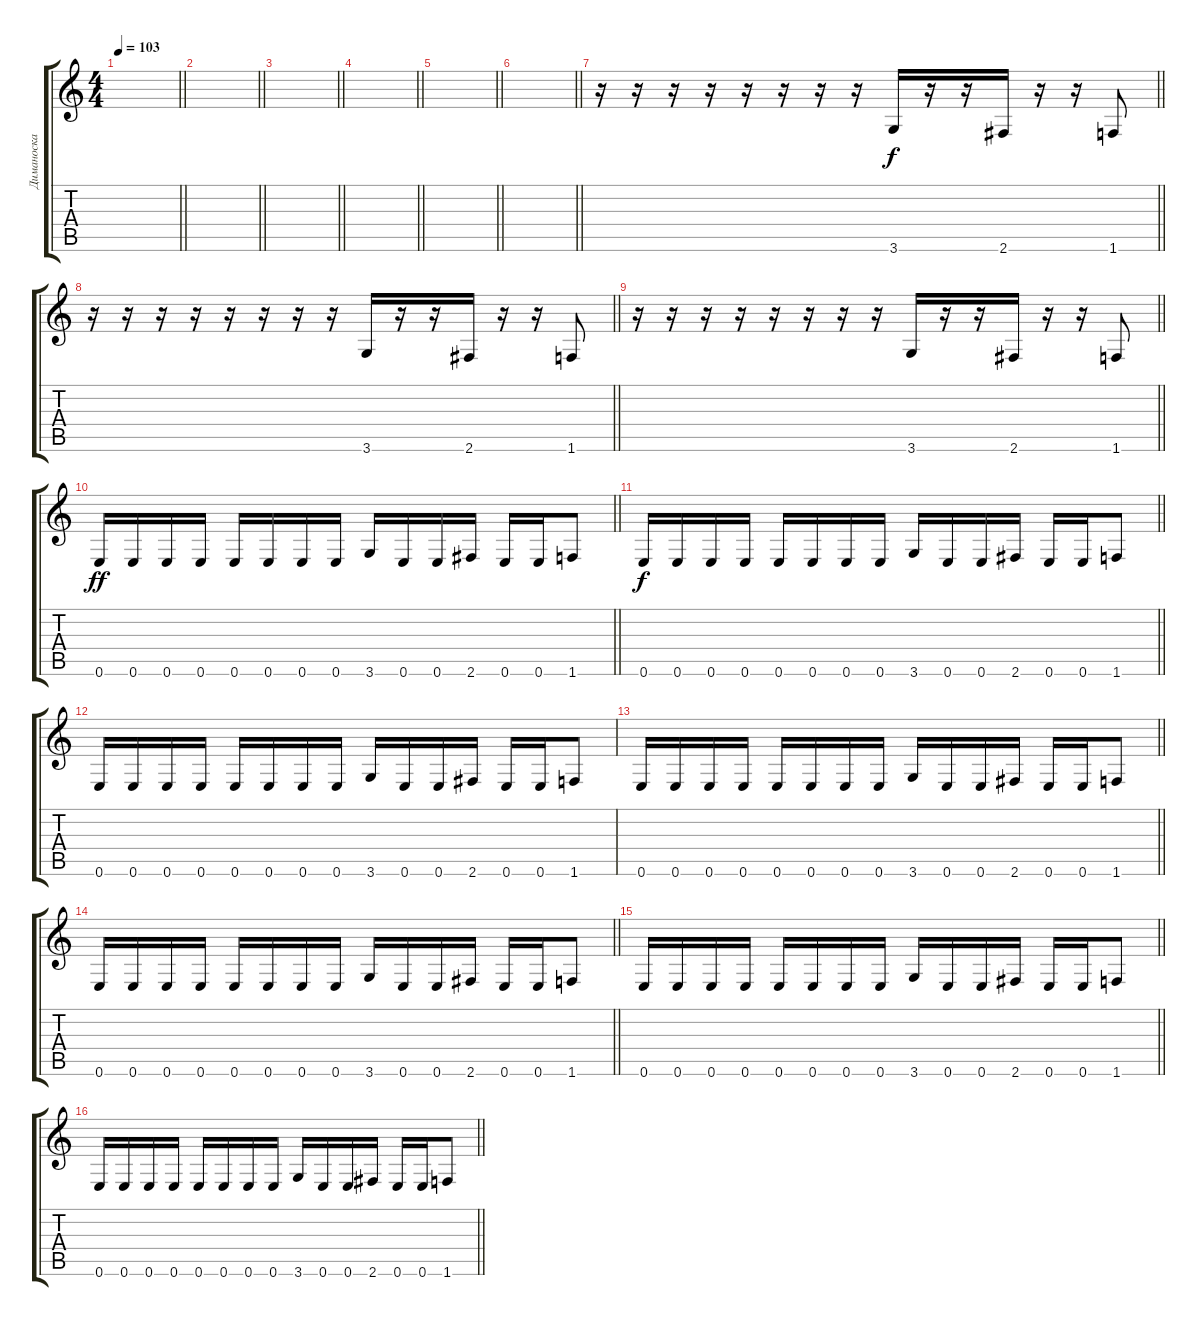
\track ("Диманоска" "Диманоска") {instrument electricbassfinger}
\staff {score tabs}
\tuning (E4 B3 G3 D3 A2 E2) {hide}
\ts (4 4)
\tempo 103
\clef g2
\barLineRight lightlight
\ks c
|
\barLineRight lightlight
|
\barLineRight lightlight
|
\barLineRight lightlight
|
\barLineRight lightlight
|
\barLineRight lightlight
|
\barLineRight lightlight
r.16 r.16 r.16 r.16 r.16 r.16 r.16 r.16 3.6.16{dy f} r.16 r.16 2.6.16 r.16 r.16 1.6.8 |
\barLineRight lightlight
r.16 r.16 r.16 r.16 r.16 r.16 r.16 r.16 3.6.16 r.16 r.16 2.6.16 r.16 r.16 1.6.8 |
\barLineRight lightlight
r.16 r.16 r.16 r.16 r.16 r.16 r.16 r.16 3.6.16 r.16 r.16 2.6.16 r.16 r.16 1.6.8 |
\barLineRight lightlight
0.6.16{dy ff} 0.6.16 0.6.16 0.6.16 0.6.16 0.6.16 0.6.16 0.6.16 3.6.16 0.6.16 0.6.16 2.6.16 0.6.16 0.6.16 1.6.8 |
\barLineRight lightlight
0.6.16{dy f} 0.6.16 0.6.16 0.6.16 0.6.16 0.6.16 0.6.16 0.6.16 3.6.16 0.6.16 0.6.16 2.6.16 0.6.16 0.6.16 1.6.8 |
0.6.16 0.6.16 0.6.16 0.6.16 0.6.16 0.6.16 0.6.16 0.6.16 3.6.16 0.6.16 0.6.16 2.6.16 0.6.16 0.6.16 1.6.8 |
\barLineRight lightlight
0.6.16 0.6.16 0.6.16 0.6.16 0.6.16 0.6.16 0.6.16 0.6.16 3.6.16 0.6.16 0.6.16 2.6.16 0.6.16 0.6.16 1.6.8 |
\barLineRight lightlight
0.6.16 0.6.16 0.6.16 0.6.16 0.6.16 0.6.16 0.6.16 0.6.16 3.6.16 0.6.16 0.6.16 2.6.16 0.6.16 0.6.16 1.6.8 |
\barLineRight lightlight
0.6.16 0.6.16 0.6.16 0.6.16 0.6.16 0.6.16 0.6.16 0.6.16 3.6.16 0.6.16 0.6.16 2.6.16 0.6.16 0.6.16 1.6.8 |
\barLineRight lightlight
0.6.16 0.6.16 0.6.16 0.6.16 0.6.16 0.6.16 0.6.16 0.6.16 3.6.16 0.6.16 0.6.16 2.6.16 0.6.16 0.6.16 1.6.8
